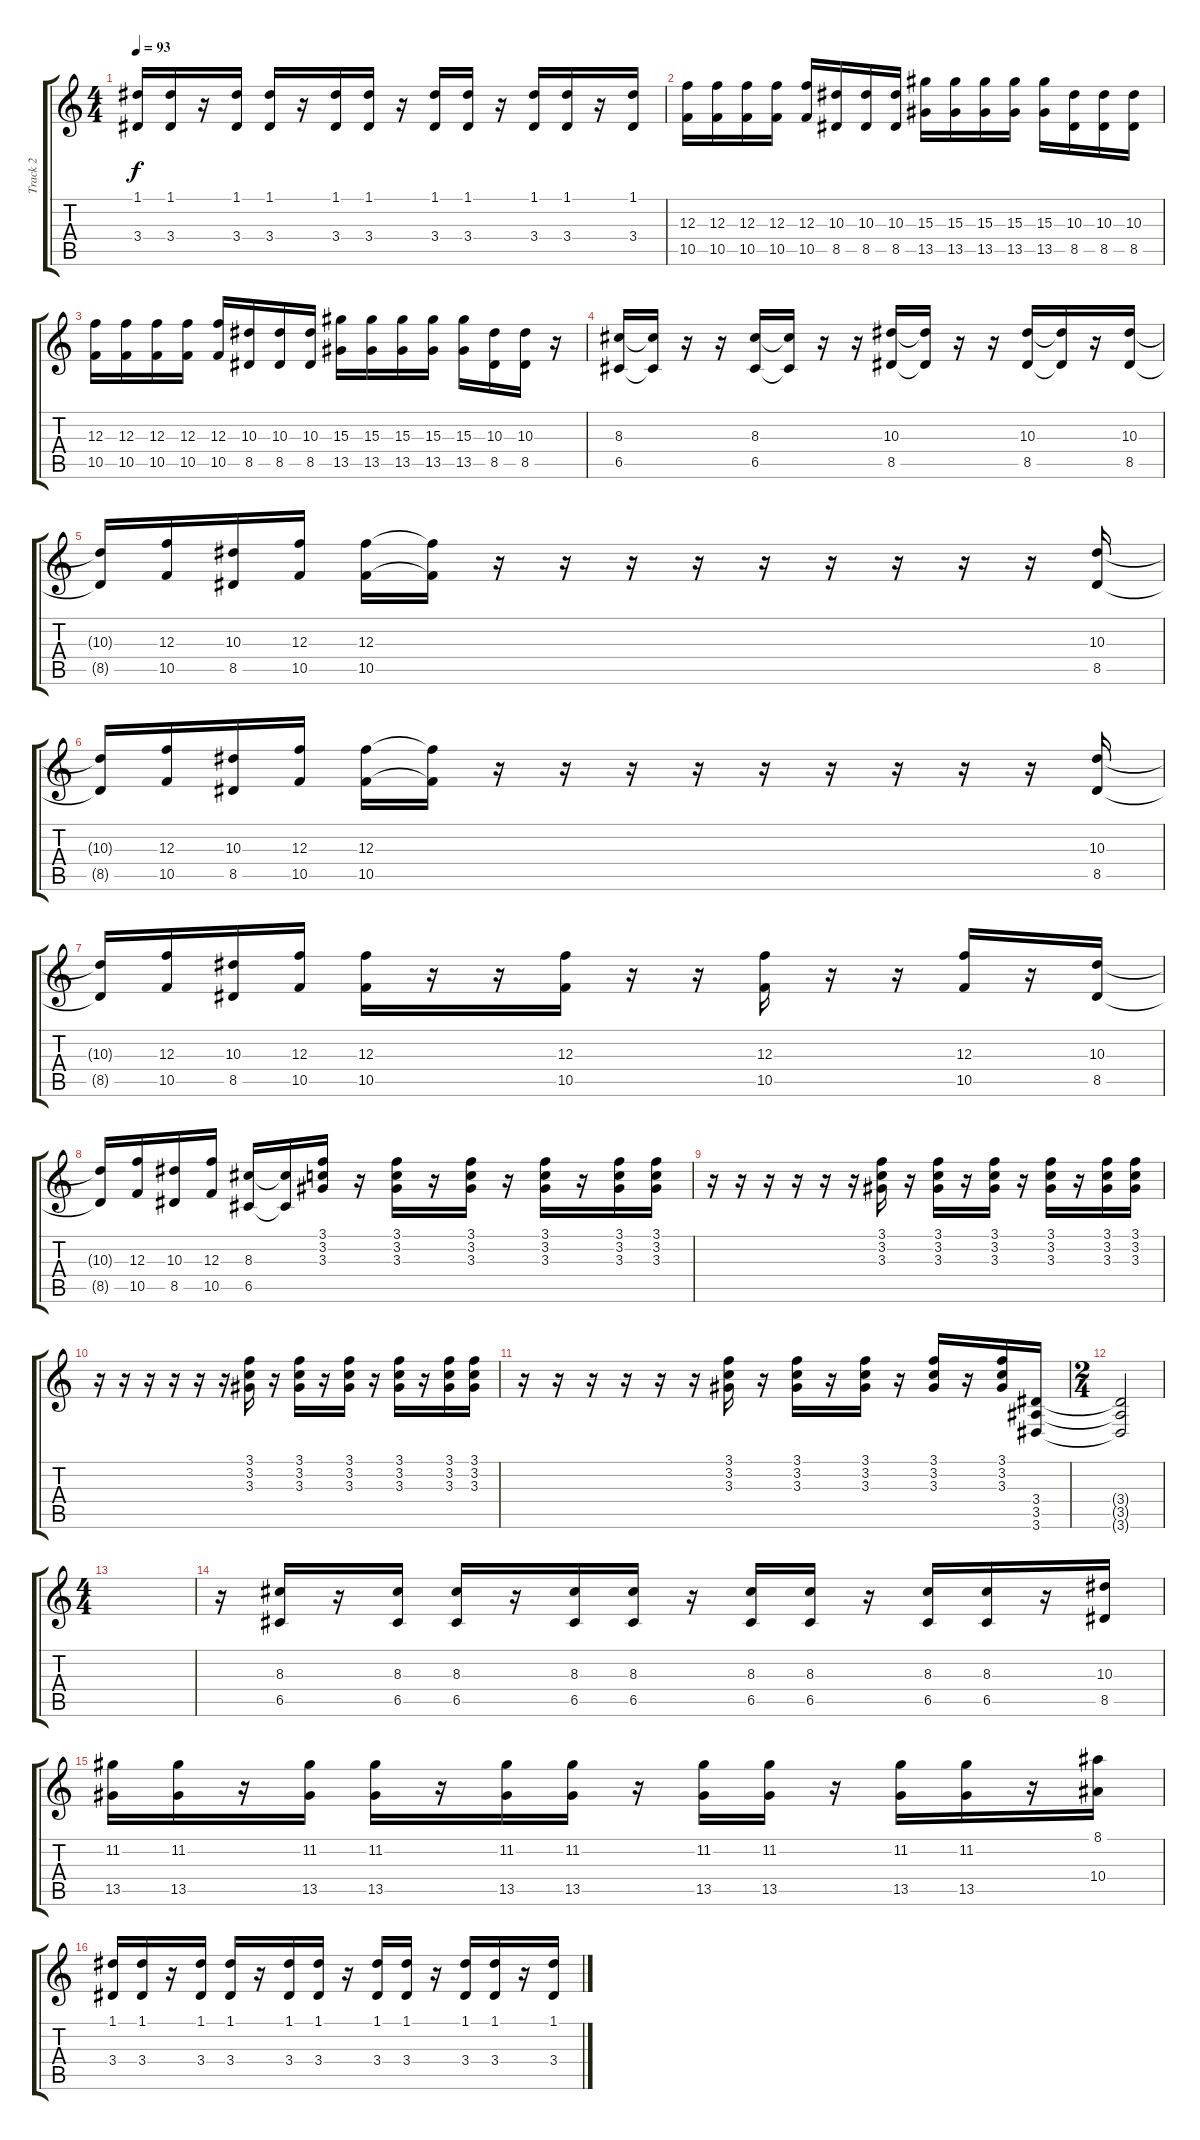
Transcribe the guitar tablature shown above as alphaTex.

\track ("Track 2" "Track 2") {instrument distortionguitar}
\staff {score tabs}
\tuning (D4 A3 F3 C3 G2 C2) {hide}
\ts (4 4)
\tempo 93
\clef g2
\ks c
(1.1 3.4).16{dy f} (1.1 3.4).16 r.16 (1.1 3.4).16 (1.1 3.4).16 r.16 (1.1 3.4).16 (1.1 3.4).16 r.16 (1.1 3.4).16 (1.1 3.4).16 r.16 (1.1 3.4).16 (1.1 3.4).16 r.16 (1.1 3.4).16 |
(12.3 10.5).16 (12.3 10.5).16 (12.3 10.5).16 (12.3 10.5).16 (12.3 10.5).16 (10.3 8.5).16 (10.3 8.5).16 (10.3 8.5).16 (15.3 13.5).16 (15.3 13.5).16 (15.3 13.5).16 (15.3 13.5).16 (15.3 13.5).16 (10.3 8.5).16 (10.3 8.5).16 (10.3 8.5).16 |
(12.3 10.5).16 (12.3 10.5).16 (12.3 10.5).16 (12.3 10.5).16 (12.3 10.5).16 (10.3 8.5).16 (10.3 8.5).16 (10.3 8.5).16 (15.3 13.5).16 (15.3 13.5).16 (15.3 13.5).16 (15.3 13.5).16 (15.3 13.5).16 (10.3 8.5).16 (10.3 8.5).16 r.16 |
(8.3 6.5).16 (8.3{t} 6.5{t}).16 r.16 r.16 (8.3 6.5).16 (8.3{t} 6.5{t}).16 r.16 r.16 (10.3 8.5).16 (10.3{t} 8.5{t}).16 r.16 r.16 (10.3 8.5).16 (10.3{t} 8.5{t}).16 r.16 (10.3 8.5).16 |
(10.3{t} 8.5{t}).16 (12.3 10.5).16 (10.3 8.5).16 (12.3 10.5).16 (12.3 10.5).16 (12.3{t} 10.5{t}).16 r.16 r.16 r.16 r.16 r.16 r.16 r.16 r.16 r.16 (10.3 8.5).16 |
(10.3{t} 8.5{t}).16 (12.3 10.5).16 (10.3 8.5).16 (12.3 10.5).16 (12.3 10.5).16 (12.3{t} 10.5{t}).16 r.16 r.16 r.16 r.16 r.16 r.16 r.16 r.16 r.16 (10.3 8.5).16 |
(10.3{t} 8.5{t}).16 (12.3 10.5).16 (10.3 8.5).16 (12.3 10.5).16 (12.3 10.5).16 r.16 r.16 (12.3 10.5).16 r.16 r.16 (12.3 10.5).16 r.16 r.16 (12.3 10.5).16 r.16 (10.3 8.5).16 |
(10.3{t} 8.5{t}).16 (12.3 10.5).16 (10.3 8.5).16 (12.3 10.5).16 (8.3 6.5).16 (8.3{t} 6.5{t}).16 (3.1 3.2 3.3).16 r.16 (3.1 3.2 3.3).16 r.16 (3.1 3.2 3.3).16 r.16 (3.1 3.2 3.3).16 r.16 (3.1 3.2 3.3).16 (3.1 3.2 3.3).16 |
r.16 r.16 r.16 r.16 r.16 r.16 (3.1 3.2 3.3).16 r.16 (3.1 3.2 3.3).16 r.16 (3.1 3.2 3.3).16 r.16 (3.1 3.2 3.3).16 r.16 (3.1 3.2 3.3).16 (3.1 3.2 3.3).16 |
r.16 r.16 r.16 r.16 r.16 r.16 (3.1 3.2 3.3).16 r.16 (3.1 3.2 3.3).16 r.16 (3.1 3.2 3.3).16 r.16 (3.1 3.2 3.3).16 r.16 (3.1 3.2 3.3).16 (3.1 3.2 3.3).16 |
r.16 r.16 r.16 r.16 r.16 r.16 (3.1 3.2 3.3).16 r.16 (3.1 3.2 3.3).16 r.16 (3.1 3.2 3.3).16 r.16 (3.1 3.2 3.3).16 r.16 (3.1 3.2 3.3).16 (3.4 3.5 3.6).16 |
\ts (2 4)
(3.4{t} 3.5{t} 3.6{t}).2 |
\ts (4 4)
|
r.16 (8.3 6.5).16 r.16 (8.3 6.5).16 (8.3 6.5).16 r.16 (8.3 6.5).16 (8.3 6.5).16 r.16 (8.3 6.5).16 (8.3 6.5).16 r.16 (8.3 6.5).16 (8.3 6.5).16 r.16 (10.3 8.5).16 |
(11.2 13.5).16 (11.2 13.5).16 r.16 (11.2 13.5).16 (11.2 13.5).16 r.16 (11.2 13.5).16 (11.2 13.5).16 r.16 (11.2 13.5).16 (11.2 13.5).16 r.16 (11.2 13.5).16 (11.2 13.5).16 r.16 (8.1 10.4).16 |
(1.1 3.4).16 (1.1 3.4).16 r.16 (1.1 3.4).16 (1.1 3.4).16 r.16 (1.1 3.4).16 (1.1 3.4).16 r.16 (1.1 3.4).16 (1.1 3.4).16 r.16 (1.1 3.4).16 (1.1 3.4).16 r.16 (1.1 3.4).16
